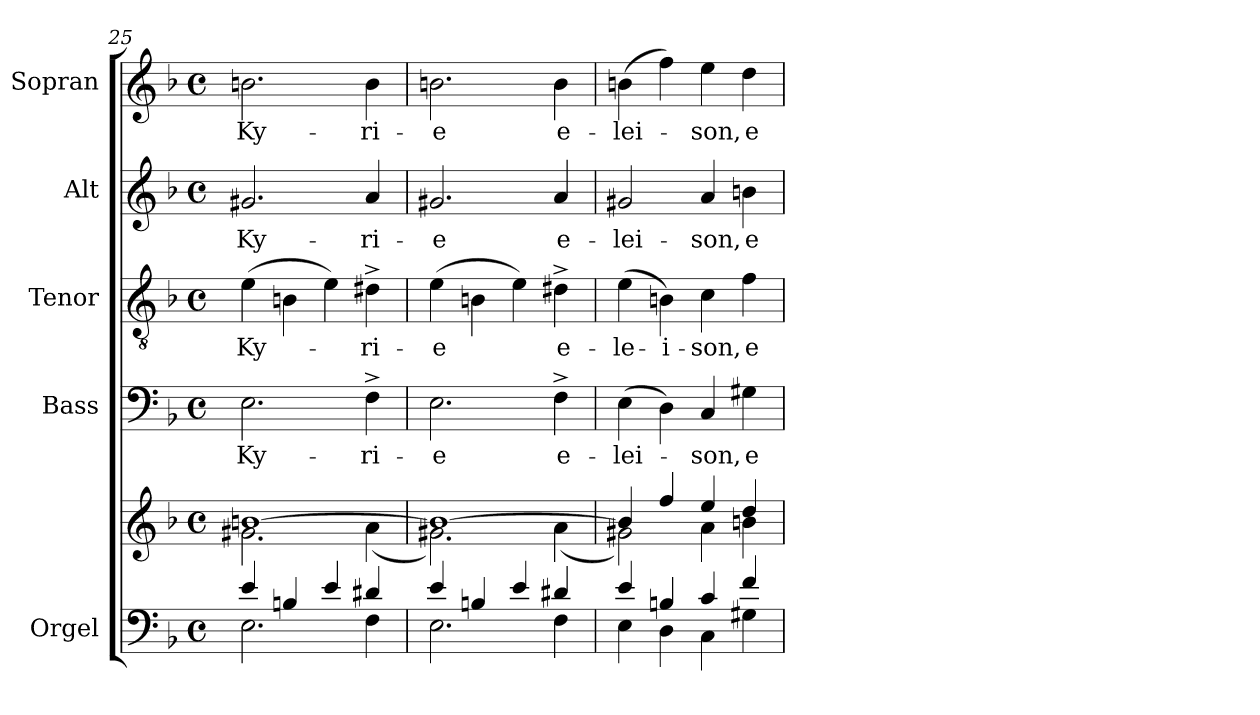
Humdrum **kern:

**kern	**kern	**kern	**text	**kern	**text	**kern	**text	**kern	**text
*part5	*part5	*part4	*part4	*part3	*part3	*part2	*part2	*part1	*part1
*staff6	*staff5	*staff4	*staff4	*staff3	*staff3	*staff2	*staff2	*staff1	*staff1
*I"Orgel	*	*I"Bass	*	*I"Tenor	*	*I"Alt	*	*I"Sopran	*
*I'Org.	*	*I'B.	*	*I'T.	*	*I'A.	*	*I'S.	*
*clefF4	*clefG2	*clefF4	*	*clefGv2	*	*clefG2	*	*clefG2	*
*k[b-]	*k[b-]	*k[b-]	*	*k[b-]	*	*k[b-]	*	*k[b-]	*
*F:	*F:	*F:	*	*F:	*	*F:	*	*F:	*
*M4/4	*M4/4	*M4/4	*	*M4/4	*	*M4/4	*	*M4/4	*
*met(c)	*met(c)	*met(c)	*	*met(c)	*	*met(c)	*	*met(c)	*
=25	=25	=25	=25	=25	=25	=25	=25	=25	=25
*^	*^	*	*	*	*	*	*	*	*
!	!	!	!	!	!LO:LY:b	!	!LO:LY:b	!	!LO:LY:b	!	!LO:LY:b
4e/	2.E\	[>1bn	2.g#X\	2.E\	Ky-	(>4e\	Ky-	2.g#X/	Ky-	2.bn\	Ky-
4Bn/	.	.	.	.	.	4Bn\	.	.	.	.	.
4e/	.	.	.	.	.	4e\)	.	.	.	.	.
!	!	!	!	!	!LO:LY:b	!	!LO:LY:b	!	!LO:LY:b	!	!LO:LY:b
4d#X/	4F\	.	(<4a\	4F^>\	-ri-	4d#X^>\	-ri-	4a/	-ri-	4b\	-ri-
=26	=26	=26	=26	=26	=26	=26	=26	=26	=26	=26	=26
!	!	!	!	!	!LO:LY:b	!	!LO:LY:b	!	!LO:LY:b	!	!LO:LY:b
4e/	2.E\	1b_	2.g#X\)	2.E\	-e	(>4e\	-e	2.g#X/	-e	2.bn\	-e
4Bn/	.	.	.	.	.	4Bn\	.	.	.	.	.
4e/	.	.	.	.	.	4e\)	.	.	.	.	.
!	!	!	!	!	!LO:LY:b	!	!LO:LY:b	!	!LO:LY:b	!	!LO:LY:b
4d#X/	4F\	.	(<4a\	4F^>\	e-	4d#X^>\	e-	4a/	e-	4b\	e-
=27	=27	=27	=27	=27	=27	=27	=27	=27	=27	=27	=27
!	!	!	!	!	!LO:LY:b	!	!LO:LY:b	!	!LO:LY:b	!	!LO:LY:b
4e/	4E\	4b/]	2g#X\)	(>4E\	-lei-	(>4e\	-le-	2g#X/	-lei-	(>4bn\	-lei-
!	!	!	!	!	!	!	!LO:LY:b	!	!	!	!
4Bn/	4D\	4ff/	.	4D\)	.	4Bn\)	-i-	.	.	4ff\)	.
!	!	!	!	!	!LO:LY:b	!	!LO:LY:b	!	!LO:LY:b	!	!LO:LY:b
4c/	4C\	4ee/	4a\	4C/	-son,	4c\	-son,	4a/	-son,	4ee\	-son,
!	!	!	!	!	!LO:LY:b	!	!LO:LY:b	!	!LO:LY:b	!	!LO:LY:b
4f/	4G#X\	4dd/	4bn\	4G#X\	e-	4f\	e-	4bn\	e-	4dd\	e-
*v	*v	*	*	*	*	*	*	*	*	*	*
*	*v	*v	*	*	*	*	*	*	*	*
=	=	=	=	=	=	=	=	=	=
*-	*-	*-	*-	*-	*-	*-	*-	*-	*-
